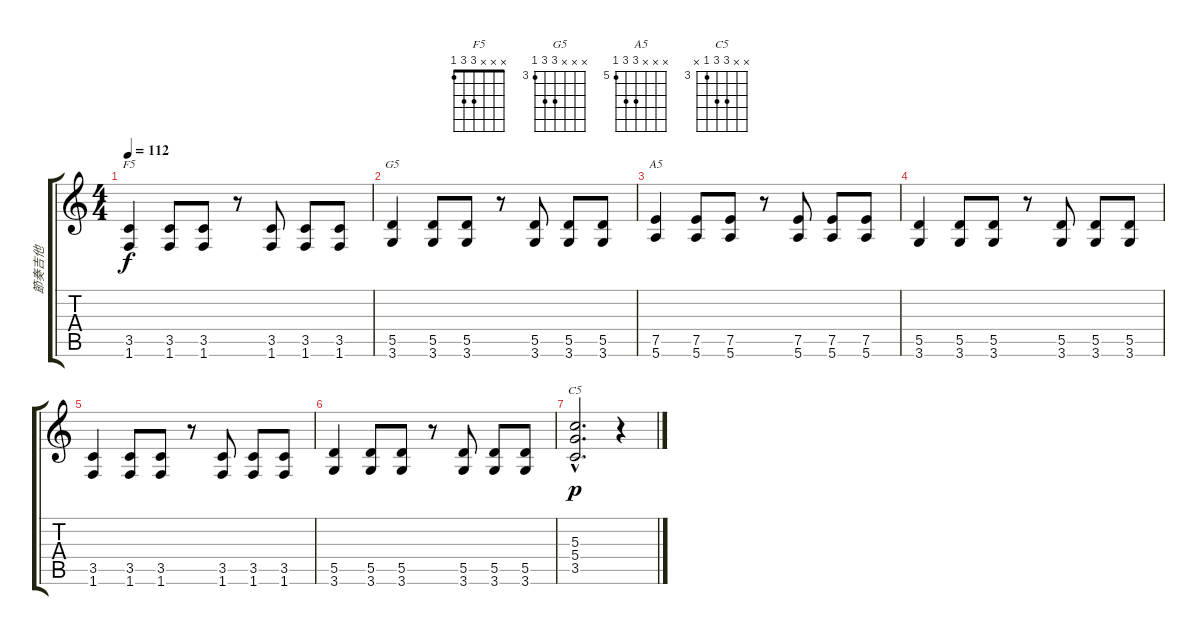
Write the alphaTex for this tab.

\track ("節奏吉他" "節奏吉他") {instrument overdrivenguitar}
\staff {score tabs}
\tuning (E4 B3 G3 D3 A2 E2) {hide}
\chord ("F5" x x x 3 3 1)
\chord ("G5" x x x 5 5 3) {firstfret 3}
\chord ("A5" x x x 7 7 5) {firstfret 5}
\chord ("C5" x x 5 5 3 x) {firstfret 3}
\ts (4 4)
\tempo 112
\clef g2
\ks c
(3.5 1.6).4{ch "F5" dy f instrument overdrivenguitar} (3.5 1.6).8 (3.5 1.6).8 r.8 (3.5 1.6).8 (3.5 1.6).8 (3.5 1.6).8 |
(5.5 3.6).4{ch "G5" volume 10 instrument overdrivenguitar} (5.5 3.6).8 (5.5 3.6).8 r.8 (5.5 3.6).8 (5.5 3.6).8 (5.5 3.6).8 |
(7.5 5.6).4{ch "A5" volume 8 instrument overdrivenguitar} (7.5 5.6).8 (7.5 5.6).8{volume 8} r.8 (7.5 5.6).8 (7.5 5.6).8 (7.5 5.6).8 |
(5.5 3.6).4{volume 6 instrument overdrivenguitar} (5.5 3.6).8 (5.5 3.6).8 r.8 (5.5 3.6).8 (5.5 3.6).8 (5.5 3.6).8 |
(3.5 1.6).4{volume 4 instrument overdrivenguitar} (3.5 1.6).8 (3.5 1.6).8 r.8 (3.5 1.6).8 (3.5 1.6).8 (3.5 1.6).8 |
(5.5 3.6).4{volume 2 instrument overdrivenguitar} (5.5 3.6).8 (5.5 3.6).8 r.8 (5.5 3.6).8 (5.5 3.6).8 (5.5 3.6).8 |
(5.3{hac} 5.4{hac} 3.5{hac}).2{d ch "C5" dy p volume 0} r.4
